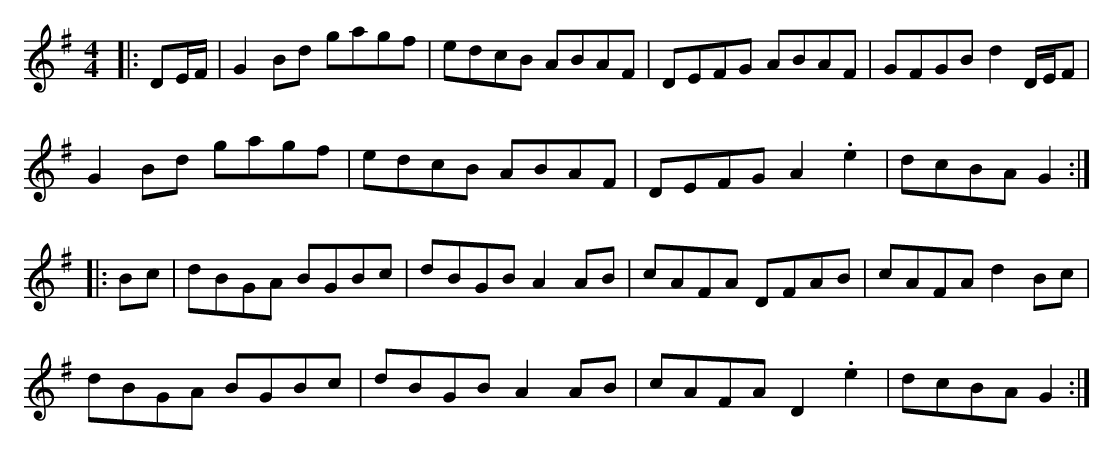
X:1
M:4/4
K:G
|:DE/F/|G2 Bd gagf|edcB ABAF|DEFG ABAF|GFGB d2 D/E/F|
G2 Bd gagf|edcB ABAF|DEFG A2 .e2|dcBA G2:|
|:Bc|dBGA BGBc|dBGB A2 AB|cAFA DFAB|cAFA d2 Bc|
dBGA BGBc|dBGB A2 AB|cAFA D2 .e2|dcBA G2:|
